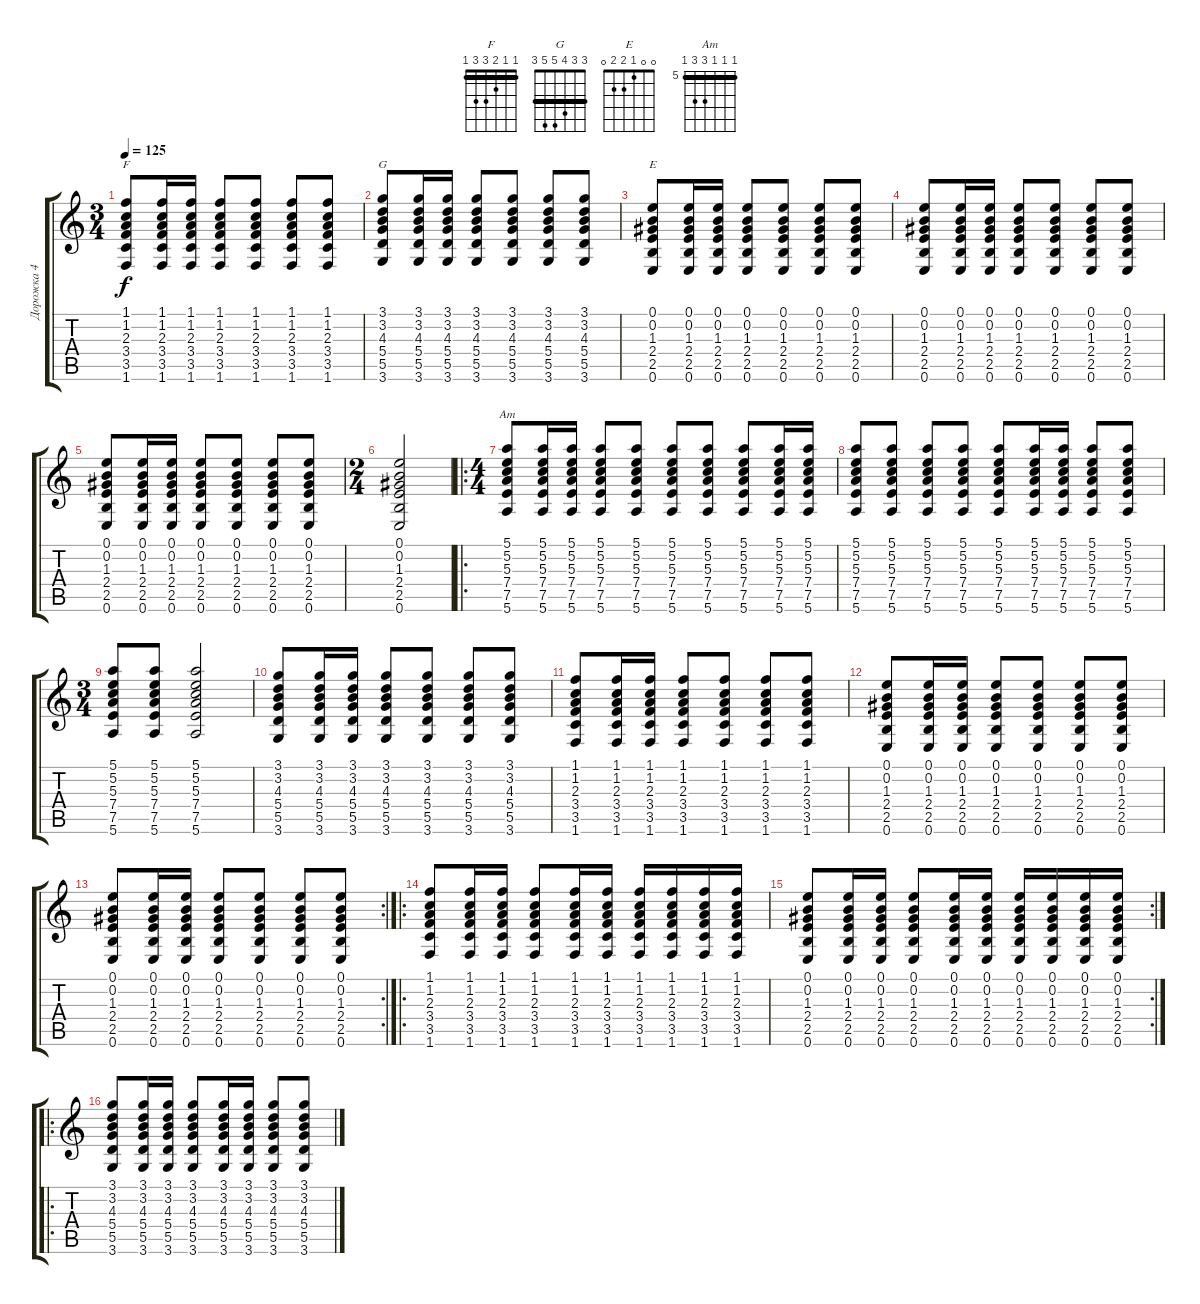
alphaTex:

\track ("Дорожка 4" "Дорожка 4") {instrument acousticguitarnylon}
\staff {score tabs}
\tuning (E4 B3 G3 D3 A2 E2) {hide}
\chord ("F" 1 1 2 3 3 1) {barre 1}
\chord ("G" 3 3 4 5 5 3) {barre 3}
\chord ("E" 0 0 1 2 2 0)
\chord ("Am" 5 5 5 7 7 5) {firstfret 5 barre 5}
\ts (3 4)
\tempo 125
\clef g2
\ks c
(1.1 1.2 2.3 3.4 3.5 1.6).8{ch "F" dy f} (1.1 1.2 2.3 3.4 3.5 1.6).16 (1.1 1.2 2.3 3.4 3.5 1.6).16 (1.1 1.2 2.3 3.4 3.5 1.6).8 (1.1 1.2 2.3 3.4 3.5 1.6).8 (1.1 1.2 2.3 3.4 3.5 1.6).8 (1.1 1.2 2.3 3.4 3.5 1.6).8 |
(3.1 3.2 4.3 5.4 5.5 3.6).8{ch "G"} (3.1 3.2 4.3 5.4 5.5 3.6).16 (3.1 3.2 4.3 5.4 5.5 3.6).16 (3.1 3.2 4.3 5.4 5.5 3.6).8 (3.1 3.2 4.3 5.4 5.5 3.6).8 (3.1 3.2 4.3 5.4 5.5 3.6).8 (3.1 3.2 4.3 5.4 5.5 3.6).8 |
(0.1 0.2 1.3 2.4 2.5 0.6).8{ch "E"} (0.1 0.2 1.3 2.4 2.5 0.6).16 (0.1 0.2 1.3 2.4 2.5 0.6).16 (0.1 0.2 1.3 2.4 2.5 0.6).8 (0.1 0.2 1.3 2.4 2.5 0.6).8 (0.1 0.2 1.3 2.4 2.5 0.6).8 (0.1 0.2 1.3 2.4 2.5 0.6).8 |
(0.1 0.2 1.3 2.4 2.5 0.6).8 (0.1 0.2 1.3 2.4 2.5 0.6).16 (0.1 0.2 1.3 2.4 2.5 0.6).16 (0.1 0.2 1.3 2.4 2.5 0.6).8 (0.1 0.2 1.3 2.4 2.5 0.6).8 (0.1 0.2 1.3 2.4 2.5 0.6).8 (0.1 0.2 1.3 2.4 2.5 0.6).8 |
(0.1 0.2 1.3 2.4 2.5 0.6).8 (0.1 0.2 1.3 2.4 2.5 0.6).16 (0.1 0.2 1.3 2.4 2.5 0.6).16 (0.1 0.2 1.3 2.4 2.5 0.6).8 (0.1 0.2 1.3 2.4 2.5 0.6).8 (0.1 0.2 1.3 2.4 2.5 0.6).8 (0.1 0.2 1.3 2.4 2.5 0.6).8 |
\ts (2 4)
(0.1 0.2 1.3 2.4 2.5 0.6).2 |
\ro
\ts (4 4)
(5.1 5.2 5.3 7.4 7.5 5.6).8{ch "Am" volume 9 balance 16} (5.1 5.2 5.3 7.4 7.5 5.6).16 (5.1 5.2 5.3 7.4 7.5 5.6).16 (5.1 5.2 5.3 7.4 7.5 5.6).8 (5.1 5.2 5.3 7.4 7.5 5.6).8 (5.1 5.2 5.3 7.4 7.5 5.6).8 (5.1 5.2 5.3 7.4 7.5 5.6).8 (5.1 5.2 5.3 7.4 7.5 5.6).8 (5.1 5.2 5.3 7.4 7.5 5.6).16 (5.1 5.2 5.3 7.4 7.5 5.6).16 |
(5.1 5.2 5.3 7.4 7.5 5.6).8 (5.1 5.2 5.3 7.4 7.5 5.6).8 (5.1 5.2 5.3 7.4 7.5 5.6).8 (5.1 5.2 5.3 7.4 7.5 5.6).8 (5.1 5.2 5.3 7.4 7.5 5.6).8 (5.1 5.2 5.3 7.4 7.5 5.6).16 (5.1 5.2 5.3 7.4 7.5 5.6).16 (5.1 5.2 5.3 7.4 7.5 5.6).8 (5.1 5.2 5.3 7.4 7.5 5.6).8 |
\ts (3 4)
(5.1 5.2 5.3 7.4 7.5 5.6).8 (5.1 5.2 5.3 7.4 7.5 5.6).8 (5.1 5.2 5.3 7.4 7.5 5.6).2 |
(3.1 3.2 4.3 5.4 5.5 3.6).8 (3.1 3.2 4.3 5.4 5.5 3.6).16 (3.1 3.2 4.3 5.4 5.5 3.6).16 (3.1 3.2 4.3 5.4 5.5 3.6).8 (3.1 3.2 4.3 5.4 5.5 3.6).8 (3.1 3.2 4.3 5.4 5.5 3.6).8 (3.1 3.2 4.3 5.4 5.5 3.6).8 |
(1.1 1.2 2.3 3.4 3.5 1.6).8 (1.1 1.2 2.3 3.4 3.5 1.6).16 (1.1 1.2 2.3 3.4 3.5 1.6).16 (1.1 1.2 2.3 3.4 3.5 1.6).8 (1.1 1.2 2.3 3.4 3.5 1.6).8 (1.1 1.2 2.3 3.4 3.5 1.6).8 (1.1 1.2 2.3 3.4 3.5 1.6).8 |
(0.1 0.2 1.3 2.4 2.5 0.6).8 (0.1 0.2 1.3 2.4 2.5 0.6).16 (0.1 0.2 1.3 2.4 2.5 0.6).16 (0.1 0.2 1.3 2.4 2.5 0.6).8 (0.1 0.2 1.3 2.4 2.5 0.6).8 (0.1 0.2 1.3 2.4 2.5 0.6).8 (0.1 0.2 1.3 2.4 2.5 0.6).8 |
\rc 2
(0.1 0.2 1.3 2.4 2.5 0.6).8 (0.1 0.2 1.3 2.4 2.5 0.6).16 (0.1 0.2 1.3 2.4 2.5 0.6).16 (0.1 0.2 1.3 2.4 2.5 0.6).8 (0.1 0.2 1.3 2.4 2.5 0.6).8 (0.1 0.2 1.3 2.4 2.5 0.6).8 (0.1 0.2 1.3 2.4 2.5 0.6).8 |
\ro
(1.1 1.2 2.3 3.4 3.5 1.6).8 (1.1 1.2 2.3 3.4 3.5 1.6).16 (1.1 1.2 2.3 3.4 3.5 1.6).16 (1.1 1.2 2.3 3.4 3.5 1.6).8 (1.1 1.2 2.3 3.4 3.5 1.6).16 (1.1 1.2 2.3 3.4 3.5 1.6).16 (1.1 1.2 2.3 3.4 3.5 1.6).16 (1.1 1.2 2.3 3.4 3.5 1.6).16 (1.1 1.2 2.3 3.4 3.5 1.6).16 (1.1 1.2 2.3 3.4 3.5 1.6).16 |
\rc 2
(0.1 0.2 1.3 2.4 2.5 0.6).8 (0.1 0.2 1.3 2.4 2.5 0.6).16 (0.1 0.2 1.3 2.4 2.5 0.6).16 (0.1 0.2 1.3 2.4 2.5 0.6).8 (0.1 0.2 1.3 2.4 2.5 0.6).16 (0.1 0.2 1.3 2.4 2.5 0.6).16 (0.1 0.2 1.3 2.4 2.5 0.6).16 (0.1 0.2 1.3 2.4 2.5 0.6).16 (0.1 0.2 1.3 2.4 2.5 0.6).16 (0.1 0.2 1.3 2.4 2.5 0.6).16 |
\ro
(3.1 3.2 4.3 5.4 5.5 3.6).8 (3.1 3.2 4.3 5.4 5.5 3.6).16 (3.1 3.2 4.3 5.4 5.5 3.6).16 (3.1 3.2 4.3 5.4 5.5 3.6).8 (3.1 3.2 4.3 5.4 5.5 3.6).16 (3.1 3.2 4.3 5.4 5.5 3.6).16 (3.1 3.2 4.3 5.4 5.5 3.6).8 (3.1 3.2 4.3 5.4 5.5 3.6).8
